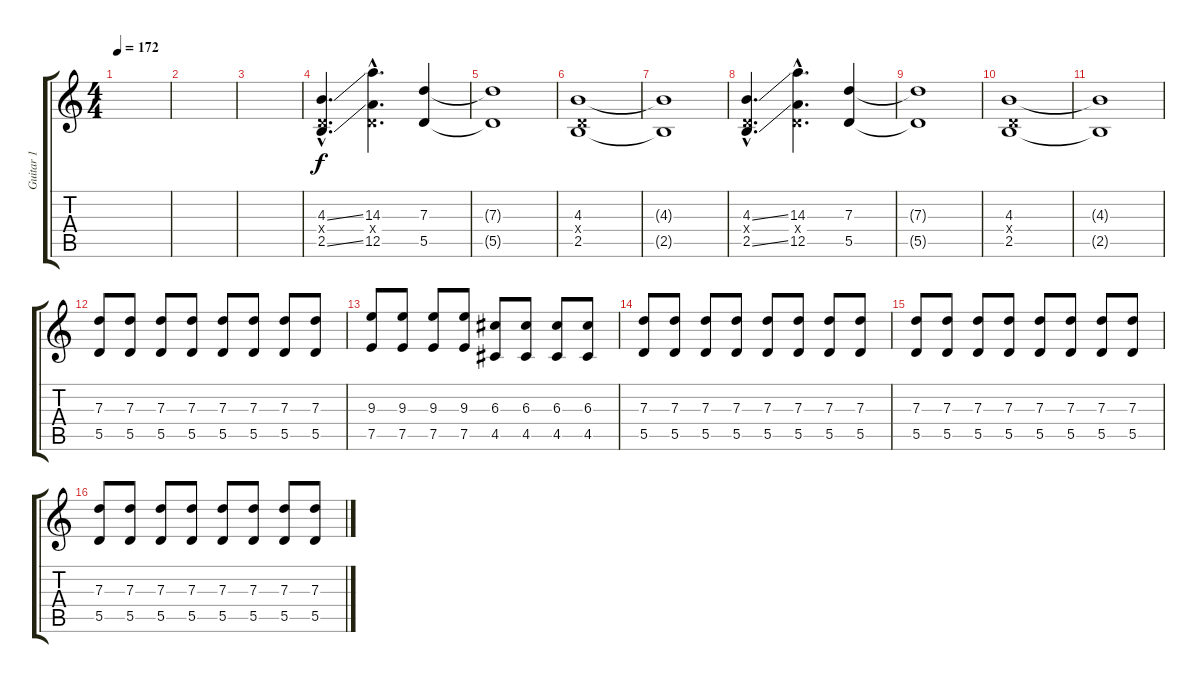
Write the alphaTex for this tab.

\track ("Guitar 1" "Guitar 1") {instrument distortionguitar}
\staff {score tabs}
\tuning (E4 B3 G3 D3 A2 E2) {hide}
\ts (4 4)
\tempo 172
\clef g2
\ks c
|
|
|
(4.3{ss hac} 0.4{hac x} 2.5{ss hac}).4{d} (14.3{hac} 0.4{hac x} 12.5{hac}).4{d} (7.3 5.5).4 |
(7.3{t} 5.5{t}).1 |
(4.3 0.4{x} 2.5).1 |
(4.3{t} 2.5{t}).1 |
(4.3{ss hac} 0.4{hac x} 2.5{ss hac}).4{d} (14.3{hac} 0.4{hac x} 12.5{hac}).4{d} (7.3 5.5).4 |
(7.3{t} 5.5{t}).1 |
(4.3 0.4{x} 2.5).1 |
(4.3{t} 2.5{t}).1 |
(7.3 5.5).8 (7.3 5.5).8 (7.3 5.5).8 (7.3 5.5).8 (7.3 5.5).8 (7.3 5.5).8 (7.3 5.5).8 (7.3 5.5).8 |
(9.3 7.5).8 (9.3 7.5).8 (9.3 7.5).8 (9.3 7.5).8 (6.3 4.5).8 (6.3 4.5).8 (6.3 4.5).8 (6.3 4.5).8 |
(7.3 5.5).8 (7.3 5.5).8 (7.3 5.5).8 (7.3 5.5).8 (7.3 5.5).8 (7.3 5.5).8 (7.3 5.5).8 (7.3 5.5).8 |
(7.3 5.5).8 (7.3 5.5).8 (7.3 5.5).8 (7.3 5.5).8 (7.3 5.5).8 (7.3 5.5).8 (7.3 5.5).8 (7.3 5.5).8 |
(7.3 5.5).8 (7.3 5.5).8 (7.3 5.5).8 (7.3 5.5).8 (7.3 5.5).8 (7.3 5.5).8 (7.3 5.5).8 (7.3 5.5).8
